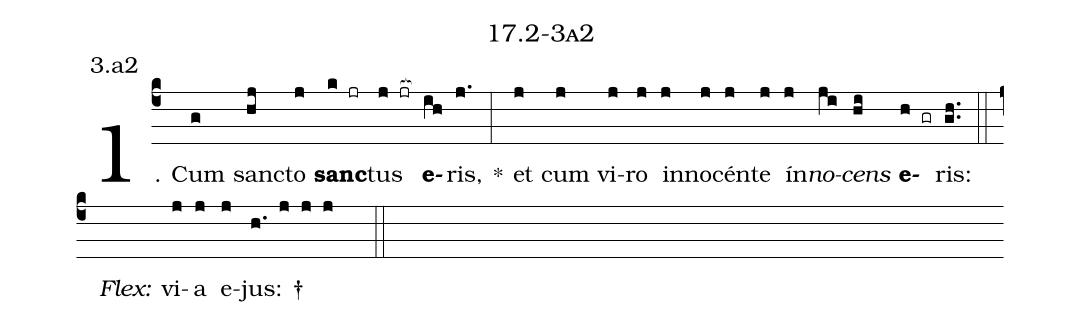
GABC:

name: 17.2-3a2;
annotation: 3.a2;
%%
(c4)1. Cum(g) sanc(hj)to(j) <b>sanc</b>(k jr)tus(j jr[ocb:1{]) <b>e</b>(ih[ocb:0}])ris,(j.) *(:) et(j) cum(j) vi(j)ro(j) in(j)no(j)cén(j)te(j) ín(j)<i>no</i>(ji)<i>cens</i>(hi) <b>e</b>(h gr)ris:(gh..) (::)
<i>Flex:</i>()  vi(j)a(j) e(j)jus: †(h. j j j  ::)
